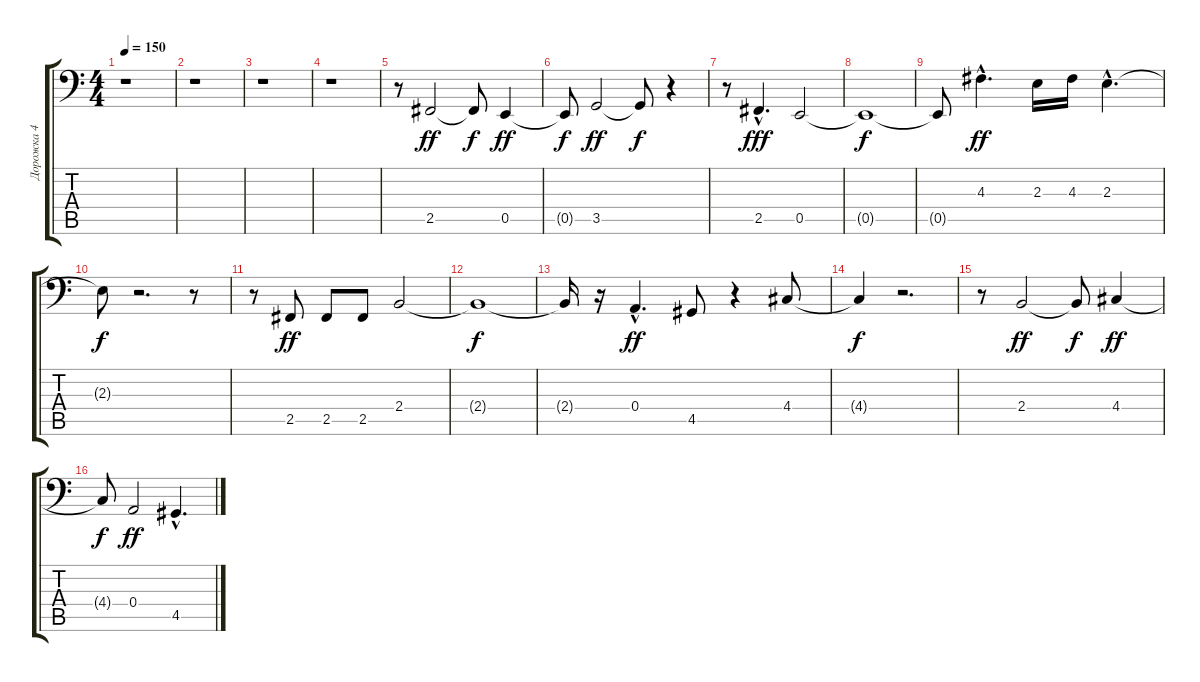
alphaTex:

\track ("Дорожка 4" "Дорожка 4") {instrument fretlessbass}
\staff {score tabs}
\tuning (C3 G2 D2 A1 E1 B0) {hide}
\ts (4 4)
\tempo 150
\clef f4
\ks c
r.1{dy f} |
r.1 |
r.1 |
r.1 |
r.8 2.5.2{dy ff} 2.5{t}.8{dy f} 0.5.4{dy ff} |
0.5{t}.8{dy f} 3.5.2{dy ff} 3.5{t}.8{dy f} r.4 |
r.8 2.5{hac}.4{d dy fff} 0.5.2 |
0.5{t}.1{dy f} |
0.5{t}.8 4.3{hac}.4{d dy ff} 2.3.16 4.3.16 2.3{hac}.4{d} |
2.3{t}.8{dy f} r.2{d} r.8 |
r.8 2.5.8{dy ff} 2.5.8 2.5.8 2.4.2 |
2.4{t}.1{dy f} |
2.4{t}.16 r.16 0.4{hac}.4{d dy ff} 4.5.8 r.4 4.4.8 |
4.4{t}.4{dy f} r.2{d} |
r.8 2.4.2{dy ff} 2.4{t}.8{dy f} 4.4.4{dy ff} |
4.4{t}.8{dy f} 0.4.2{dy ff} 4.5{hac}.4{d}
